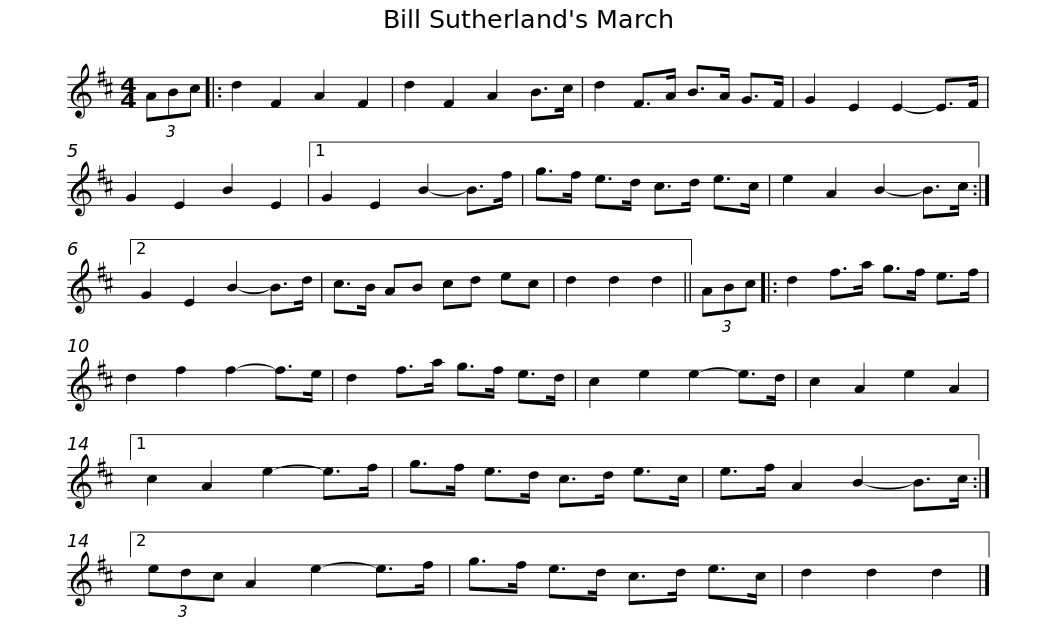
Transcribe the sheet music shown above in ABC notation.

X:1
L:1/8
M:4/4
I:linebreak $
K:D
V:1 treble
V:1
 (3ABc |: d2 F2 A2 F2 | d2 F2 A2 B>c | d2 F>A B>A G>F | G2 E2 E2- E>F | %5
 G2 E2 B2 E2 |1 G2 E2 B2- B>f |$ g>f e>d c>d e>c | e2 A2 B2- B>c :|2 G2 E2 B2- B>d | %10
 c>B AB cd ec | d2 d2 d2 || (3ABc |:$ d2 f>a g>f e>f | d2 f2 f2- f>e | %15
 d2 f>a g>f e>d | c2 e2 e2- e>d | c2 A2 e2 A2 |1 c2 A2 e2- e>f |$ g>f e>d c>d e>c | %20
 e>f A2 B2- B>c :|2 (3edc A2 e2- e>f | g>f e>d c>d e>c | d2 d2 d2 |] %24
